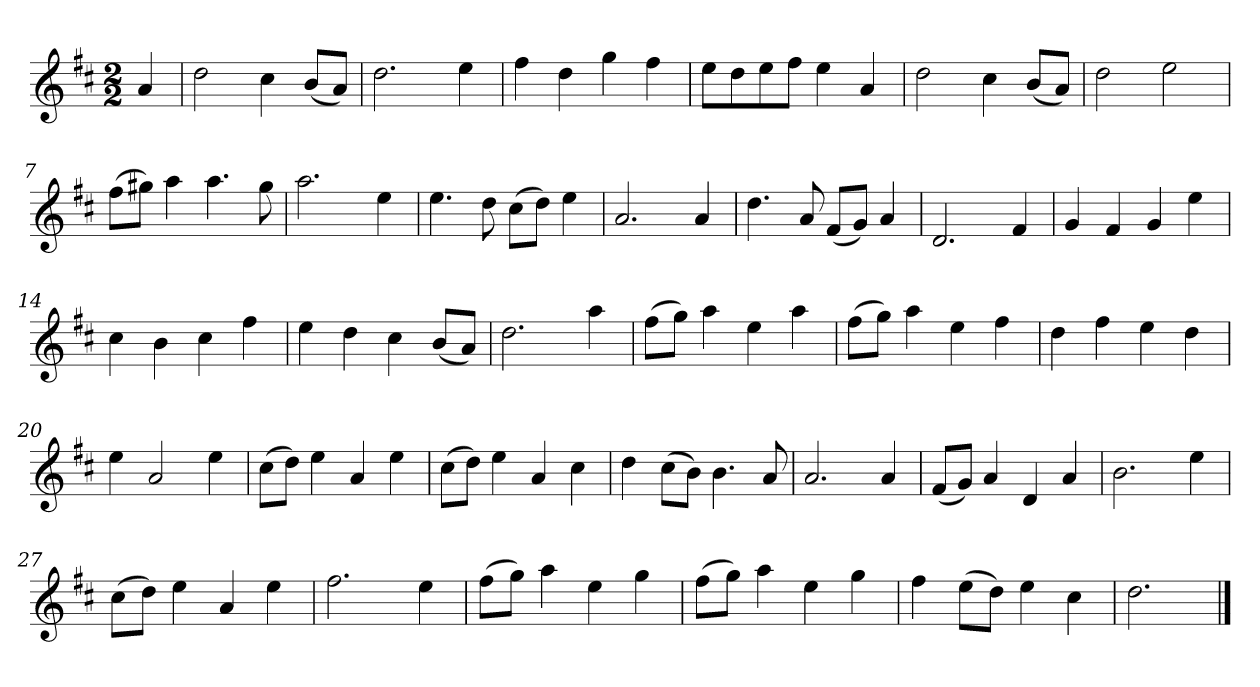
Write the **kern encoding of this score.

**kern
*part1
*staff1
*k[f#c#]
*M2/2
*MM120
=
4a
=1
2dd
4cc#
(8bL
8aJ)
=2
2.dd
4ee
=3
4ff#
4dd
4gg
4ff#
=4
8eeL
8dd
8ee
8ff#J
4ee
4a
=5
2dd
4cc#
(8bL
8aJ)
=6
2dd
2ee
=7
(8ff#L
8gg#XJ)
4aa
4.aa
8gg#
=8
2.aa
4ee
=9
4.ee
8dd
(8cc#L
8ddJ)
4ee
=10
2.a
4a
=11
4.dd
8a
(8f#L
8gJ)
4a
=12
2.d
4f#
=13
4g
4f#
4g
4ee
=14
4cc#
4b
4cc#
4ff#
=15
4ee
4dd
4cc#
(8bL
8aJ)
=16
2.dd
4aa
=17
(8ff#L
8ggJ)
4aa
4ee
4aa
=18
(8ff#L
8ggJ)
4aa
4ee
4ff#
=19
4dd
4ff#
4ee
4dd
=20
4ee
2a
4ee
=21
(8cc#L
8ddJ)
4ee
4a
4ee
=22
(8cc#L
8ddJ)
4ee
4a
4cc#
=23
4dd
(8cc#L
8bJ)
4.b
8a
=24
2.a
4a
=25
(8f#L
8gJ)
4a
4d
4a
=26
2.b
4ee
=27
(8cc#L
8ddJ)
4ee
4a
4ee
=28
2.ff#
4ee
=29
(8ff#L
8ggJ)
4aa
4ee
4gg
=30
(8ff#L
8ggJ)
4aa
4ee
4gg
=31
4ff#
(8eeL
8ddJ)
4ee
4cc#
=32
2.dd
==
*-
